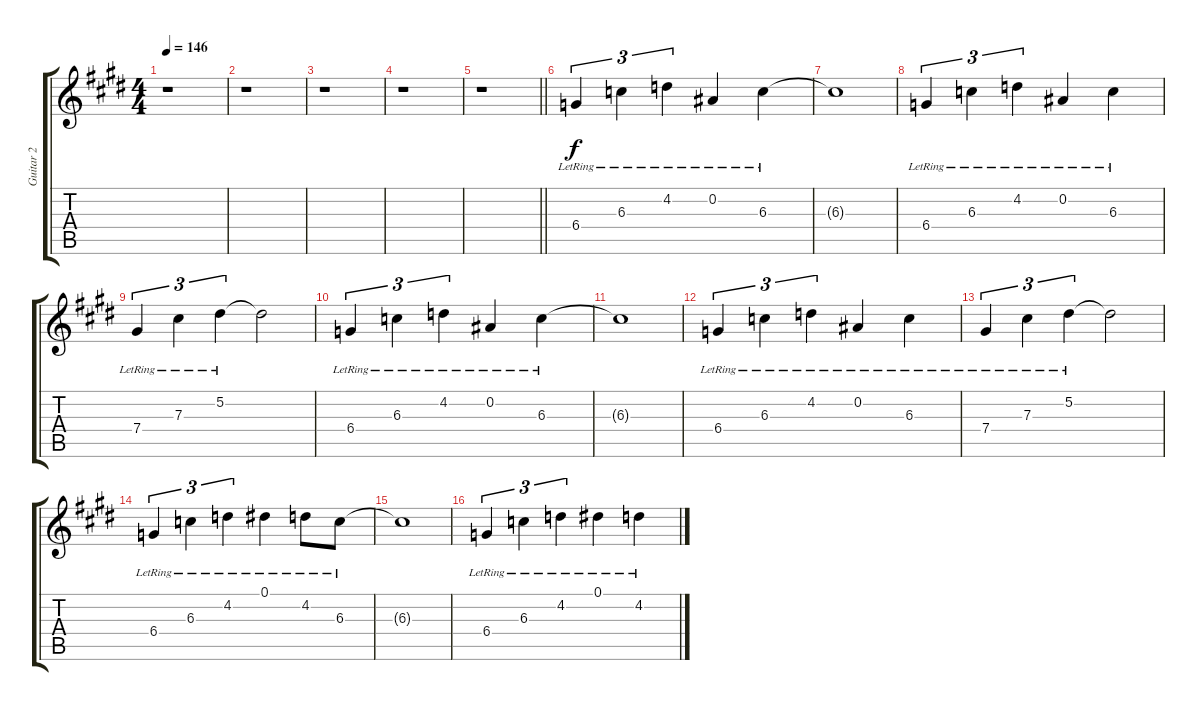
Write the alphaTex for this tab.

\track ("Guitar 2" "Guitar 2") {instrument overdrivenguitar}
\staff {score tabs}
\tuning (Eb4 Bb3 Gb3 Db3 Ab2 Eb2) {hide}
\ts (4 4)
\tempo 146
\clef g2
\ks c#minor
r.1{dy f instrument overdrivenguitar} |
r.1 |
r.1 |
r.1 |
\barLineRight lightlight
r.1 |
6.4{lr}.4{tu (3 2)} 6.3{lr}.4{tu (3 2)} 4.2{lr}.4{tu (3 2)} 0.2{lr}.4 6.3{lr}.4 |
6.3{t}.1 |
6.4{lr}.4{tu (3 2)} 6.3{lr}.4{tu (3 2)} 4.2{lr}.4{tu (3 2)} 0.2{lr}.4 6.3{lr}.4 |
7.4{lr}.4{tu (3 2)} 7.3{lr}.4{tu (3 2)} 5.2{lr}.4{tu (3 2)} 5.2{t}.2 |
6.4{lr}.4{tu (3 2)} 6.3{lr}.4{tu (3 2)} 4.2{lr}.4{tu (3 2)} 0.2{lr}.4 6.3{lr}.4 |
6.3{t}.1 |
6.4{lr}.4{tu (3 2)} 6.3{lr}.4{tu (3 2)} 4.2{lr}.4{tu (3 2)} 0.2{lr}.4 6.3{lr}.4 |
7.4{lr}.4{tu (3 2)} 7.3{lr}.4{tu (3 2)} 5.2{lr}.4{tu (3 2)} 5.2{t}.2 |
6.4{lr}.4{tu (3 2)} 6.3{lr}.4{tu (3 2)} 4.2{lr}.4{tu (3 2)} 0.1{lr}.4 4.2{lr}.8 6.3{lr}.8 |
6.3{t}.1 |
6.4{lr}.4{tu (3 2)} 6.3{lr}.4{tu (3 2)} 4.2{lr}.4{tu (3 2)} 0.1{lr}.4 4.2{lr}.4
